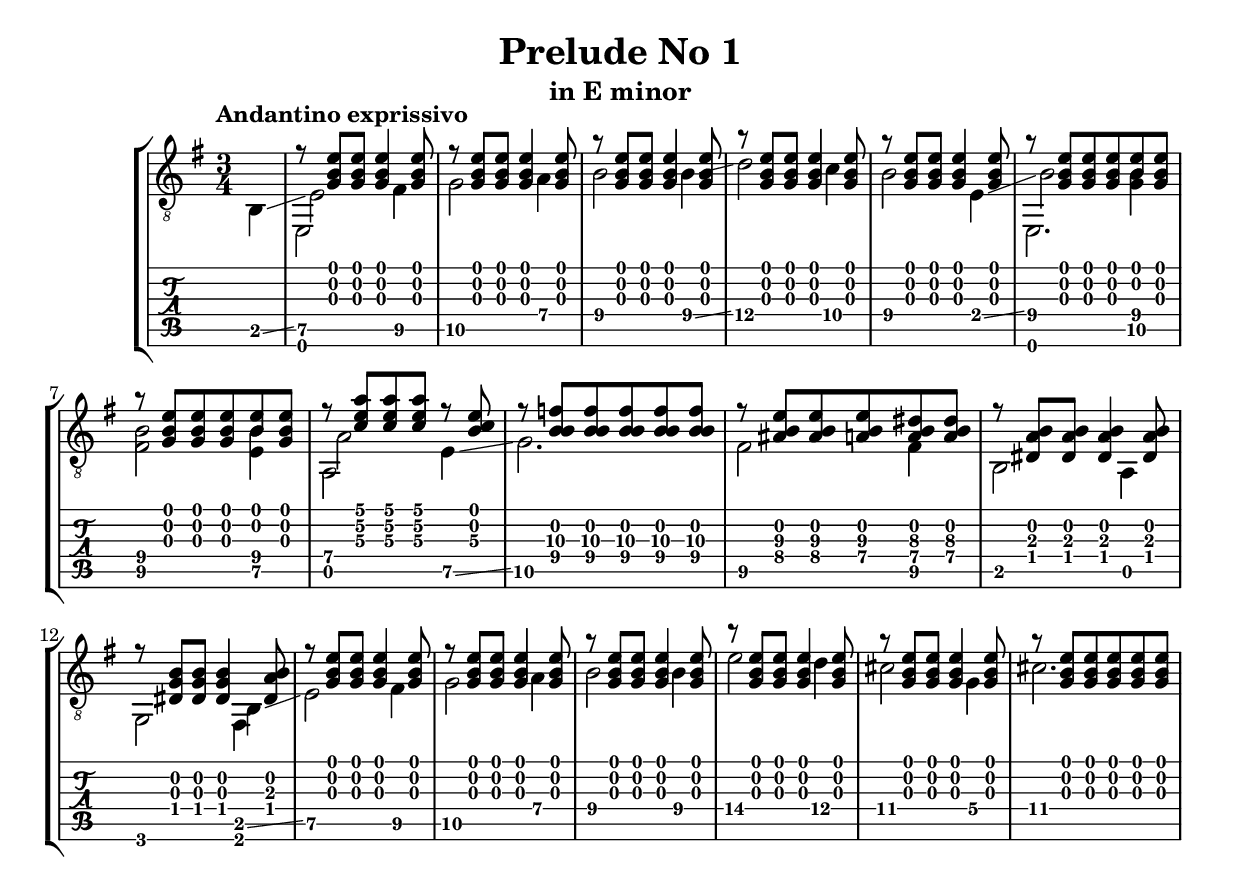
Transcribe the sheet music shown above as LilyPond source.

\version "2.16.1"
\language "english"

\header { 
	title = "Prelude No 1"
	subtitle = "in E minor"
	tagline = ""
}

top = {
	\override StringNumber #'stencil = ##f
	\partial 4
	s4 |
	r8 <g b e'>8 <g b e'>8 <g b e'>4 <g b e'>8 |
	r8 <g b e'>8 <g b e'>8 <g b e'>4 <g b e'>8 |
	r8 <g b e'>8 <g b e'>8 <g b e'>4 <g b e'>8 |
	r8 <g b e'>8 <g b e'>8 <g b e'>4 <g b e'>8 |
	r8 <g b e'>8 <g b e'>8 <g b e'>4 <g b e'>8 |
	r8 <g b e'>8 <g b e'>8 <g b e'>8 <b e'>8 <g b e'>8 |
	r8 <g b e'>8 <g b e'>8 <g b e'>8 <b e'>8 <g b e'>8 |
	r8 <c' e' a'> <c' e' a'> <c' e' a'> r8 <b c'\3 e'> |
	r8 <f'\3 b\2 b\4> <f'\3 b\2 b\4> <f'\3 b\2 b\4> <f'\3 b\2 b\4> <f'\3 b\2 b\4> |
	r8 <as\4 b e'\3> <as\4 b e'\3> <a\4 b e'\3> <a\4 b ds'\3> <a\4 b ds'\3> |
	r8 <ds a b> <ds a b> <ds a b>4 <ds a b>8 |
	r8 <ds b g> <ds b g> <ds b g>4 <ds a b>8 |
	r8 <g b e'> <g b e'> <g b e'>4 <g b e'>8 |
	r8 <g b e'> <g b e'> <g b e'>4 <g b e'>8 |
	r8 <g b e'> <g b e'> <g b e'>4 <g b e'>8 |
	r8 <g b e'> <g b e'> <g b e'>4 <g b e'>8 |
	r8 <g b e'> <g b e'> <g b e'>4 <g b e'>8 |
	r8 <g b e'> <g b e'> <g b e'> <g b e'> <g b e'> |
}

melody = {
	\override StringNumber #'stencil = ##f
	\partial 4
	b,4 \glissando |
	<e\5>2 <fs\5>4 |
	<g\5>2 <a\4>4 |
	<b\4>2 <b\4>4 \glissando |
	<d'\4>2 <c'\4>4 |
	<b\4>2 <e\4>4 \glissando |
	<b\4>2 <g\5 b\4>4 |
	<fs\5 b\4>2 <e\5 b\4>4 |
	<a\4>2 <e\5>4 \glissando |
	<g\5>2. |
	<fs\5>2 <fs\5>4 |
	b,2 a,4 |
	g,2 b,4 \glissando | 
	<e\5>2 <fs\5>4 |
	<g\5>2 <a\4>4 |
	<b\4>2 <b\4>4 |
	<e'\4>2 <d'\4>4 |
	<cs'\4>2 <g\4>4 |
	<cs'\4>2. |
}

empty = {
}

bass = {
	\override StringNumber #'stencil = ##f
	\partial 4
	s4 |
	e,2 s4 |
	s4 s4 s4 |
	s4 s4 s4 |
	s4 s4 s4 |
	s4 s4 s4 |
	e,2. |
	s4 s4 s4 |
	a,2 s4 |
	s4 s4 s4 |
	s4 s4 s4 |
	s4 s4 s4 |
	s4 s4 fs,4
}

\score {
	\new StaffGroup <<
		\new Staff	{
			\clef "treble_8"
			\key g \major
			\time 3/4
			\tempo "Andantino exprissivo"
			<< \top \\ \melody \\ \empty \\ \bass >>
		}
		\new TabStaff	{
			<< \top \\ \melody \\ \empty \\ \bass >>
		}
	>>
	\layout {
    \context {
      \Score
    }
  }
}
